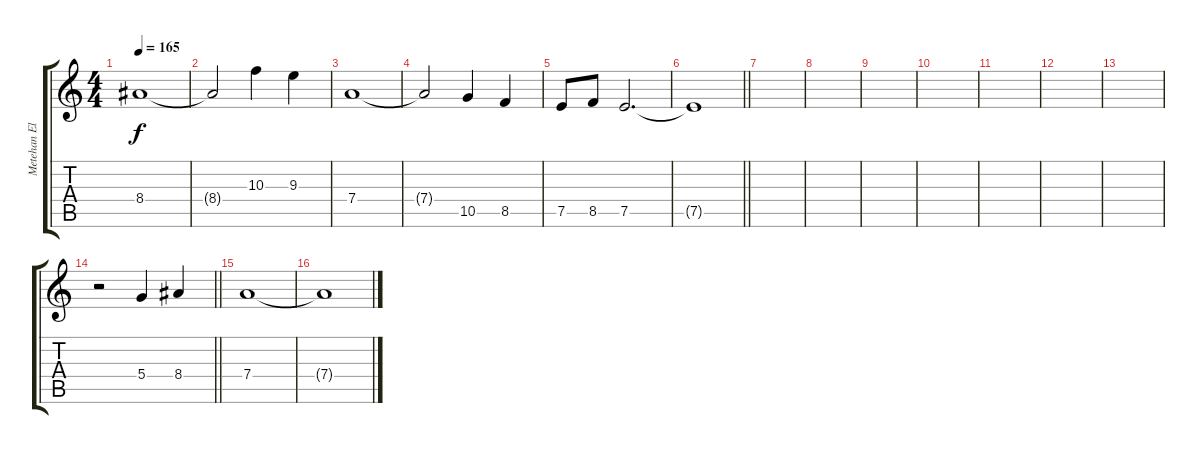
\track ("Metehan Elbasan" "Metehan El") {instrument acousticguitarnylon}
\staff {score tabs}
\tuning (E4 B3 G3 D3 A2 E2) {hide}
\ts (4 4)
\tempo 165
\clef g2
\ks c
8.4.1{dy f} |
8.4{t}.2 10.3.4 9.3.4 |
7.4.1 |
7.4{t}.2 10.5.4 8.5.4 |
7.5.8 8.5.8 7.5.2{d} |
\barLineRight lightlight
7.5{t}.1 |
|
|
|
|
|
|
|
\barLineRight lightlight
r.2 5.4.4 8.4.4 |
7.4.1 |
7.4{t}.1
